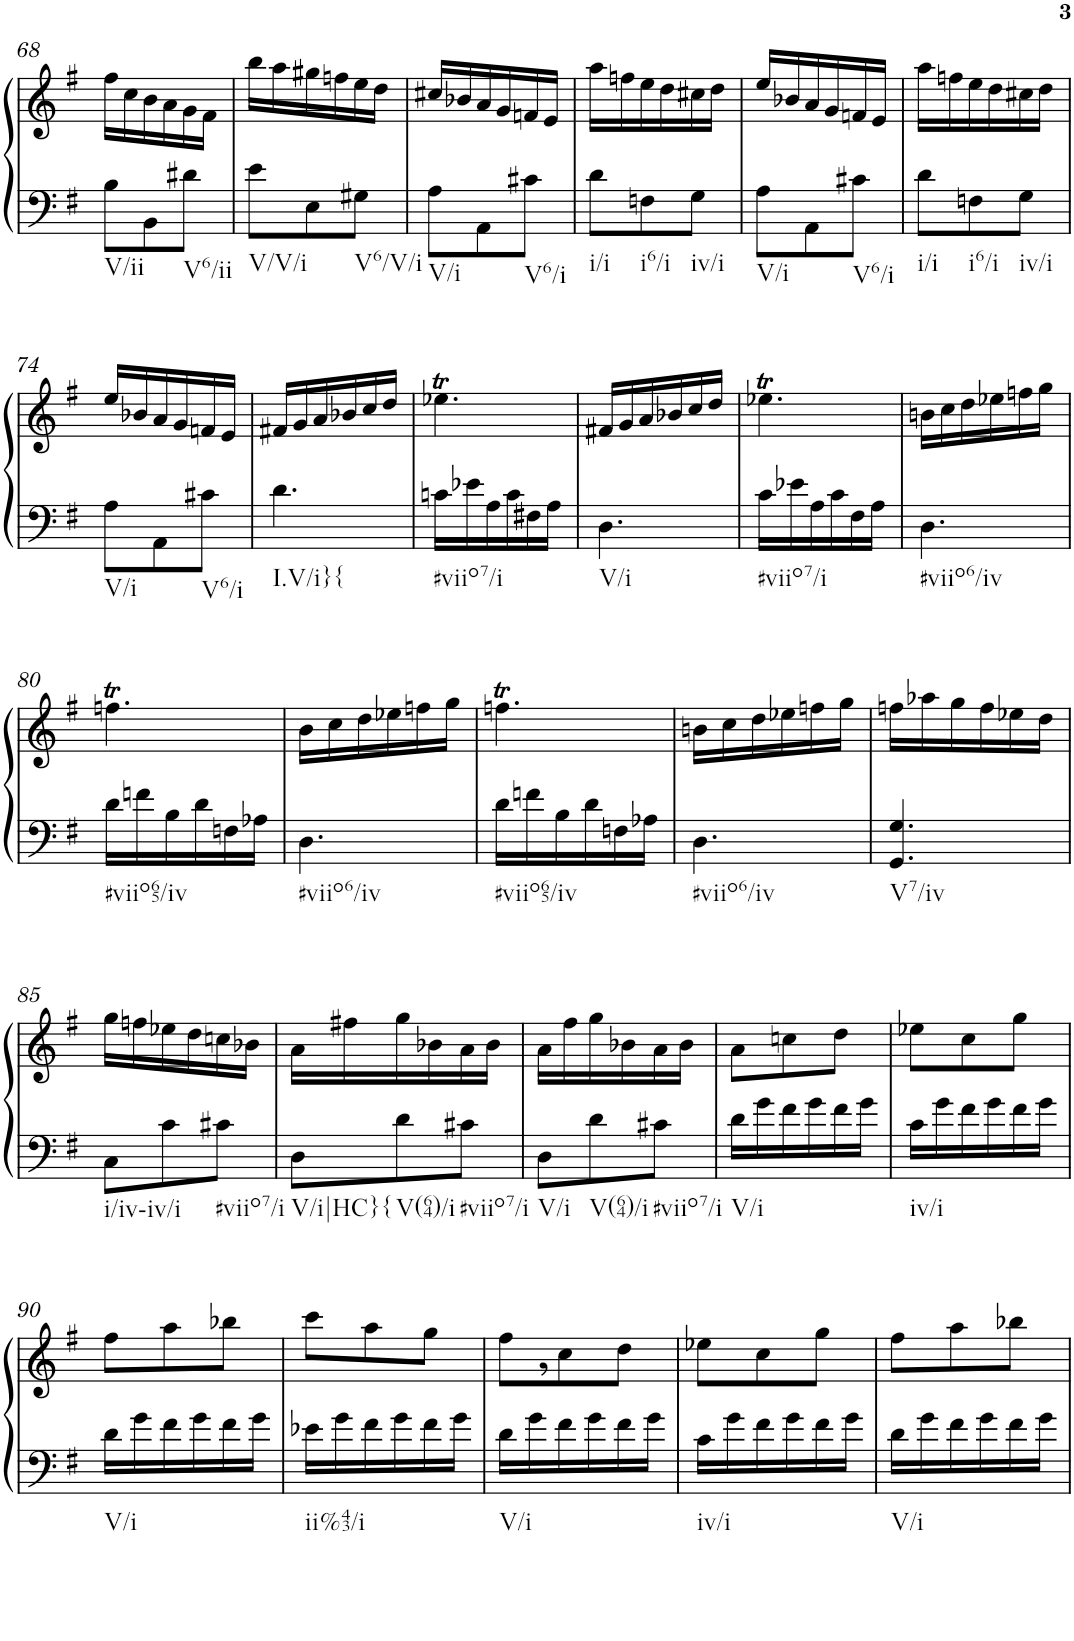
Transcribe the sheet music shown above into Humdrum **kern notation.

**kern	**kern
*part1	*part1
*staff2	*staff1
*I"Piano	*
*I'Pno	*
!!LO:PB:g=z
*clefF4	*clefG2
*k[f#]	*k[f#]
*G:	*G:
*M3/8	*M3/8
=68	=68
!LO:TX:b:t=V/ii	!
8B\L	16ff#\LL
.	16cc\
8BB\	16b\
.	16a\
!LO:TX:b:t=V6/ii	!
8d#X\J	16g\
.	16f#\JJ
=69	=69
!LO:TX:b:t=V/V/i	!
8e\L	16bb\LL
.	16aa\
8E\	16gg#X\
.	16ffn\
!LO:TX:b:t=V6/V/i	!
8G#X\J	16ee\
.	16dd\JJ
=70	=70
!LO:TX:b:t=V/i	!
8A\L	16cc#X/LL
.	16b-X/
8AA\	16a/
.	16g/
!LO:TX:b:t=V6/i	!
8c#X\J	16fn/
.	16e/JJ
=71	=71
!LO:TX:b:t=i/i	!
8d\L	16aa\LL
.	16ffn\
!LO:TX:b:t=i6/i	!
8Fn\	16ee\
.	16dd\
!LO:TX:b:t=iv/i	!
8G\J	16cc#X\
.	16dd\JJ
=72	=72
!LO:TX:b:t=V/i	!
8A\L	16ee/LL
.	16b-X/
8AA\	16a/
.	16g/
!LO:TX:b:t=V6/i	!
8c#X\J	16fn/
.	16e/JJ
=73	=73
!LO:TX:b:t=i/i	!
8d\L	16aa\LL
.	16ffn\
!LO:TX:b:t=i6/i	!
8Fn\	16ee\
.	16dd\
!LO:TX:b:t=iv/i	!
8G\J	16cc#X\
.	16dd\JJ
!!LO:LB:g=z
=74	=74
!LO:TX:b:t=V/i	!
8A\L	16ee/LL
.	16b-X/
8AA\	16a/
.	16g/
!LO:TX:b:t=V6/i	!
8c#X\J	16fn/
.	16e/JJ
=75	=75
!LO:TX:b:t=I.V/i}{	!
4.d\	16f#X/LL
.	16g/
.	16a/
.	16b-X/
.	16cc/
.	16dd/JJ
=76	=76
!LO:TX:b:t=#viio7/i	!
16cn\LL	4.ee-XT\
16e-X\	.
16A\	.
16c\	.
16F#X\	.
16A\JJ	.
=77	=77
!LO:TX:b:t=V/i	!
4.D\	16f#X/LL
.	16g/
.	16a/
.	16b-X/
.	16cc/
.	16dd/JJ
=78	=78
!LO:TX:b:t=#viio7/i	!
16c\LL	4.ee-XT\
16e-X\	.
16A\	.
16c\	.
16F#\	.
16A\JJ	.
=79	=79
!LO:TX:b:t=#viio6/iv	!
4.D\	16bn\LL
.	16cc\
.	16dd\
.	16ee-X\
.	16ffn\
.	16gg\JJ
!!LO:LB:g=z
=80	=80
!LO:TX:b:t=#viio65/iv	!
16d\LL	4.ffnT\
16fn\	.
16B\	.
16d\	.
16Fn\	.
16A-X\JJ	.
=81	=81
!LO:TX:b:t=#viio6/iv	!
4.D\	16b\LL
.	16cc\
.	16dd\
.	16ee-X\
.	16ffn\
.	16gg\JJ
=82	=82
!LO:TX:b:t=#viio65/iv	!
16d\LL	4.ffnT\
16fn\	.
16B\	.
16d\	.
16Fn\	.
16A-X\JJ	.
=83	=83
!LO:TX:b:t=#viio6/iv	!
4.D\	16bn\LL
.	16cc\
.	16dd\
.	16ee-X\
.	16ffn\
.	16gg\JJ
=84	=84
!LO:TX:b:t=V7/iv	!
4.GG/ 4.G/	16ffn\LL
.	16aa-X\
.	16gg\
.	16ff\
.	16ee-X\
.	16dd\JJ
!!LO:LB:g=z
=85	=85
!LO:TX:b:t=i/iv-iv/i	!
8C\L	16gg\LL
.	16ffn\
8c\	16ee-X\
.	16dd\
!LO:TX:b:t=#viio7/i	!
8c#X\J	16ccn\
.	16b-X\JJ
=86	=86
!LO:TX:b:t=V/i|HC}{	!
8D\L	16a\LL
.	16ff#X\
!LO:TX:b:t=V(64)/i	!
8d\	16gg\
.	16b-X\
!LO:TX:b:t=#viio7/i	!
8c#X\J	16a\
.	16b-\JJ
=87	=87
!LO:TX:b:t=V/i	!
8D\L	16a\LL
.	16ff#\
!LO:TX:b:t=V(64)/i	!
8d\	16gg\
.	16b-X\
!LO:TX:b:t=#viio7/i	!
8c#X\J	16a\
.	16b-\JJ
=88	=88
!LO:TX:b:t=V/i	!
16d\LL	8a\L
16g\	.
16f#\	8ccn\
16g\	.
16f#\	8dd\J
16g\JJ	.
=89	=89
!LO:TX:b:t=iv/i	!
16c\LL	8ee-X\L
16g\	.
16f#\	8cc\
16g\	.
16f#\	8gg\J
16g\JJ	.
!!LO:LB:g=z
=90	=90
!LO:TX:b:t=V/i	!
16d\LL	8ff#\L
16g\	.
16f#\	8aa\
16g\	.
16f#\	8bb-X\J
16g\JJ	.
=91	=91
!LO:TX:b:t=ii%43/i	!
16e-X\LL	8ccc\L
16g\	.
16f#\	8aa\
16g\	.
16f#\	8gg\J
16g\JJ	.
=92	=92
!LO:TX:b:t=V/i	!
16d\LL	8ff#,<\L
16g\	.
16f#\	8cc\
16g\	.
16f#\	8dd\J
16g\JJ	.
=93	=93
!LO:TX:b:t=iv/i	!
16c\LL	8ee-X\L
16g\	.
16f#\	8cc\
16g\	.
16f#\	8gg\J
16g\JJ	.
=94	=94
!LO:TX:b:t=V/i	!
16d\LL	8ff#\L
16g\	.
16f#\	8aa\
16g\	.
16f#\	8bb-X\J
16g\JJ	.
=	=
*-	*-
